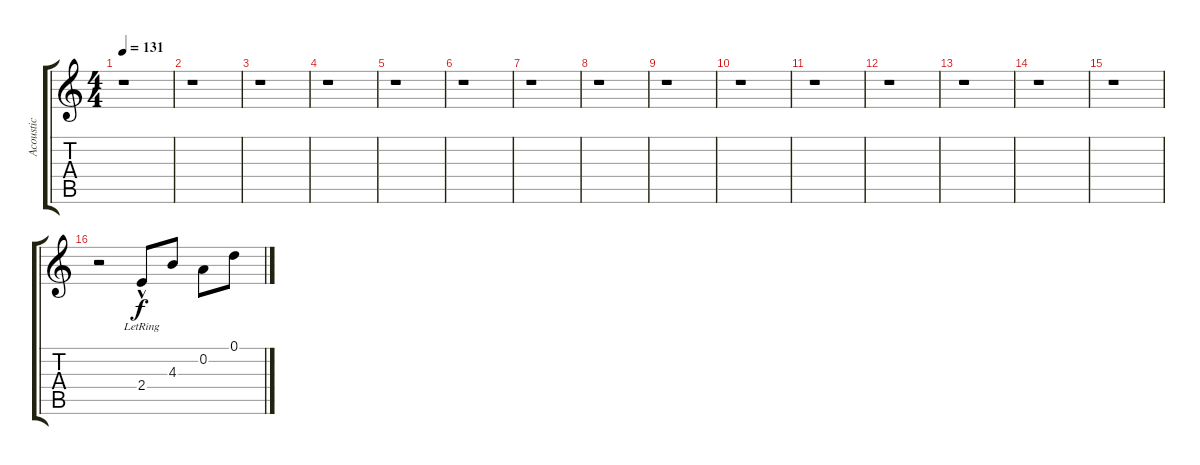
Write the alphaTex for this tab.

\track ("Acoustic" "Acoustic") {instrument acousticguitarsteel}
\staff {score tabs}
\tuning (D4 A3 G3 D3 A2 E2) {hide}
\ts (4 4)
\tempo 131
\clef g2
\ks c
r.1{dy f} |
r.1 |
r.1 |
r.1 |
r.1 |
r.1 |
r.1 |
r.1 |
r.1 |
r.1 |
r.1 |
r.1 |
r.1 |
r.1 |
r.1 |
r.2 2.4{hac lr}.8{volume 11} 4.3.8 0.2.8 0.1.8
